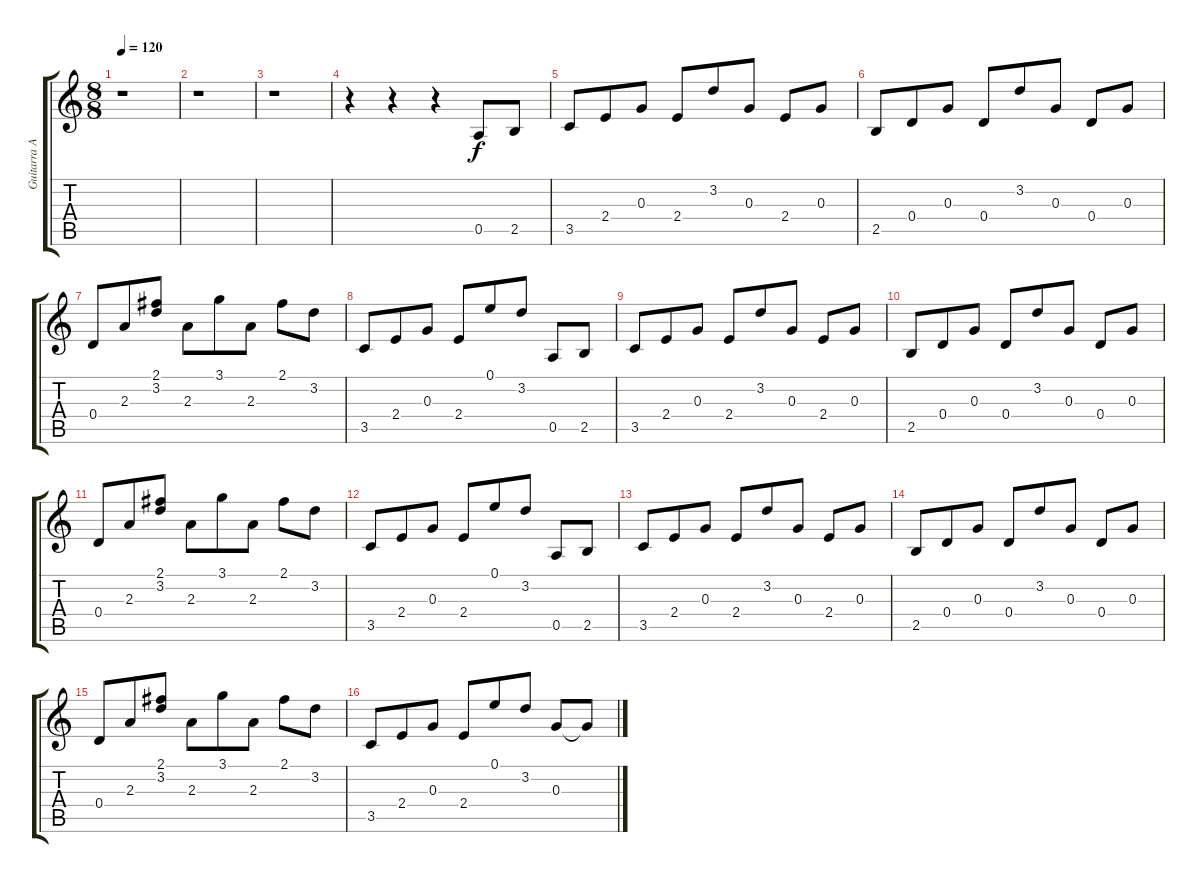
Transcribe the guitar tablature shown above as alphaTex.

\track ("Guitarra A" "Guitarra A") {instrument distortionguitar}
\staff {score tabs}
\tuning (E4 B3 G3 D3 A2 D2) {hide}
\ts (8 8)
\tempo 120
\clef g2
\ks c
r.1{dy f instrument distortionguitar} |
r.1 |
r.1 |
r.4 r.4 r.4 0.5.8 2.5.8 |
3.5.8 2.4.8 0.3.8 2.4.8 3.2.8 0.3.8 2.4.8 0.3.8 |
2.5.8 0.4.8 0.3.8 0.4.8 3.2.8 0.3.8 0.4.8 0.3.8 |
0.4.8 2.3.8 (2.1 3.2).8 2.3.8 3.1.8 2.3.8 2.1.8 3.2.8 |
3.5.8 2.4.8 0.3.8 2.4.8 0.1.8 3.2.8 0.5.8 2.5.8 |
3.5.8 2.4.8 0.3.8 2.4.8 3.2.8 0.3.8 2.4.8 0.3.8 |
2.5.8 0.4.8 0.3.8 0.4.8 3.2.8 0.3.8 0.4.8 0.3.8 |
0.4.8 2.3.8 (2.1 3.2).8 2.3.8 3.1.8 2.3.8 2.1.8 3.2.8 |
3.5.8 2.4.8 0.3.8 2.4.8 0.1.8 3.2.8 0.5.8 2.5.8 |
3.5.8 2.4.8 0.3.8 2.4.8 3.2.8 0.3.8 2.4.8 0.3.8 |
2.5.8 0.4.8 0.3.8 0.4.8 3.2.8 0.3.8 0.4.8 0.3.8 |
0.4.8 2.3.8 (2.1 3.2).8 2.3.8 3.1.8 2.3.8 2.1.8 3.2.8 |
3.5.8 2.4.8 0.3.8 2.4.8 0.1.8 3.2.8 0.3.8 0.3{t}.8
